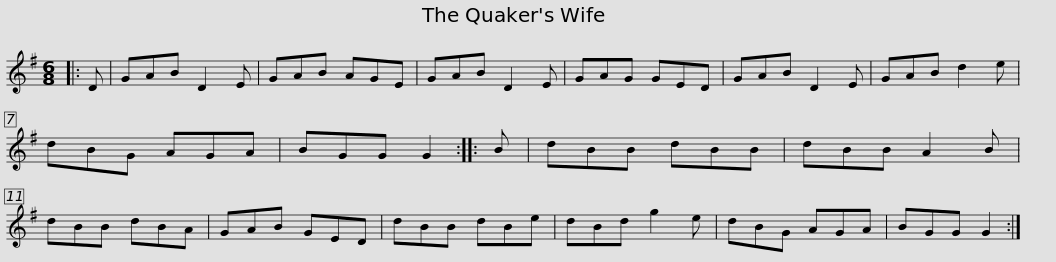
X:1
L:1/8
M:6/8
I:linebreak $
K:G
V:1 treble
V:1
|: D | GAB D2 E | GAB AGE | GAB D2 E | GAG GED | %5
 GAB D2 E | GAB d2 e | dBG AGA |$ BGG G2 :: B | %10
 dBB dBB | dBB A2 B | dBB dBA | GAB GED | dBB dBe | %15
 dBd g2 e |$ dBG AGA | BGG G2 :| %18
